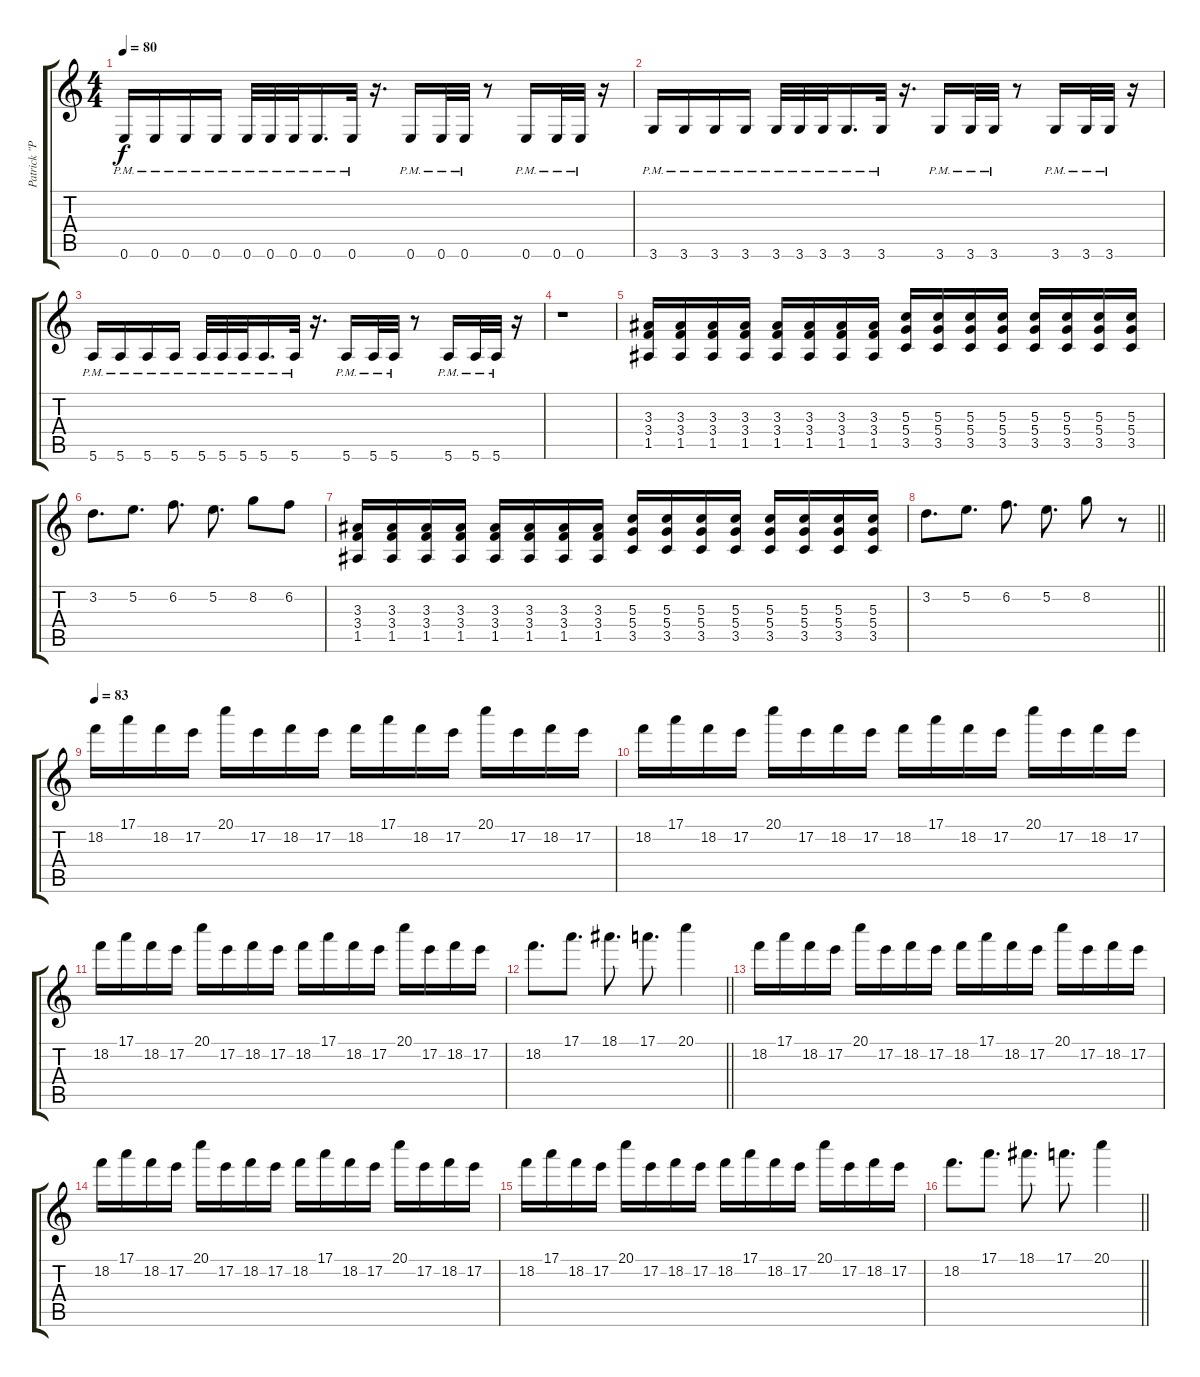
\track ("Patrick \"Peezee\" Thompson - Guitar 2" "Patrick \"P") {instrument distortionguitar}
\staff {score tabs}
\tuning (E4 B3 G3 D3 A2 E2) {hide}
\ts (4 4)
\tempo 80
\clef g2
\ks c
0.6{pm}.16{dy f} 0.6{pm}.16 0.6{pm}.16 0.6{pm}.16 0.6{pm}.32 0.6{pm}.32 0.6{pm}.32 0.6{pm}.16{d} 0.6{pm}.32 r.16{d} 0.6{pm}.16 0.6{pm}.32 0.6{pm}.32 r.8 0.6{pm}.16 0.6{pm}.32 0.6{pm}.32 r.16 |
3.6{pm}.16 3.6{pm}.16 3.6{pm}.16 3.6{pm}.16 3.6{pm}.32 3.6{pm}.32 3.6{pm}.32 3.6{pm}.16{d} 3.6{pm}.32 r.16{d} 3.6{pm}.16 3.6{pm}.32 3.6{pm}.32 r.8 3.6{pm}.16 3.6{pm}.32 3.6{pm}.32 r.16 |
5.6{pm}.16 5.6{pm}.16 5.6{pm}.16 5.6{pm}.16 5.6{pm}.32 5.6{pm}.32 5.6{pm}.32 5.6{pm}.16{d} 5.6{pm}.32 r.16{d} 5.6{pm}.16 5.6{pm}.32 5.6{pm}.32 r.8 5.6{pm}.16 5.6{pm}.32 5.6{pm}.32 r.16 |
r.1 |
(3.3 3.4 1.5).16 (3.3 3.4 1.5).16 (3.3 3.4 1.5).16 (3.3 3.4 1.5).16 (3.3 3.4 1.5).16 (3.3 3.4 1.5).16 (3.3 3.4 1.5).16 (3.3 3.4 1.5).16 (5.3 5.4 3.5).16 (5.3 5.4 3.5).16 (5.3 5.4 3.5).16 (5.3 5.4 3.5).16 (5.3 5.4 3.5).16 (5.3 5.4 3.5).16 (5.3 5.4 3.5).16 (5.3 5.4 3.5).16 |
3.2.8{d} 5.2.8{d} 6.2.8{d} 5.2.8{d} 8.2.8 6.2.8 |
(3.3 3.4 1.5).16 (3.3 3.4 1.5).16 (3.3 3.4 1.5).16 (3.3 3.4 1.5).16 (3.3 3.4 1.5).16 (3.3 3.4 1.5).16 (3.3 3.4 1.5).16 (3.3 3.4 1.5).16 (5.3 5.4 3.5).16 (5.3 5.4 3.5).16 (5.3 5.4 3.5).16 (5.3 5.4 3.5).16 (5.3 5.4 3.5).16 (5.3 5.4 3.5).16 (5.3 5.4 3.5).16 (5.3 5.4 3.5).16 |
\barLineRight lightlight
3.2.8{d} 5.2.8{d} 6.2.8{d} 5.2.8{d} 8.2.8 r.8 |
\tempo 83
18.2.16 17.1.16 18.2.16 17.2.16 20.1.16 17.2.16 18.2.16 17.2.16 18.2.16 17.1.16 18.2.16 17.2.16 20.1.16 17.2.16 18.2.16 17.2.16 |
18.2.16 17.1.16 18.2.16 17.2.16 20.1.16 17.2.16 18.2.16 17.2.16 18.2.16 17.1.16 18.2.16 17.2.16 20.1.16 17.2.16 18.2.16 17.2.16 |
18.2.16 17.1.16 18.2.16 17.2.16 20.1.16 17.2.16 18.2.16 17.2.16 18.2.16 17.1.16 18.2.16 17.2.16 20.1.16 17.2.16 18.2.16 17.2.16 |
\barLineRight lightlight
18.2.8{d} 17.1.8{d} 18.1.8{d} 17.1.8{d} 20.1.4 |
18.2.16 17.1.16 18.2.16 17.2.16 20.1.16 17.2.16 18.2.16 17.2.16 18.2.16 17.1.16 18.2.16 17.2.16 20.1.16 17.2.16 18.2.16 17.2.16 |
18.2.16 17.1.16 18.2.16 17.2.16 20.1.16 17.2.16 18.2.16 17.2.16 18.2.16 17.1.16 18.2.16 17.2.16 20.1.16 17.2.16 18.2.16 17.2.16 |
18.2.16 17.1.16 18.2.16 17.2.16 20.1.16 17.2.16 18.2.16 17.2.16 18.2.16 17.1.16 18.2.16 17.2.16 20.1.16 17.2.16 18.2.16 17.2.16 |
\barLineRight lightlight
18.2.8{d} 17.1.8{d} 18.1.8{d} 17.1.8{d} 20.1.4
